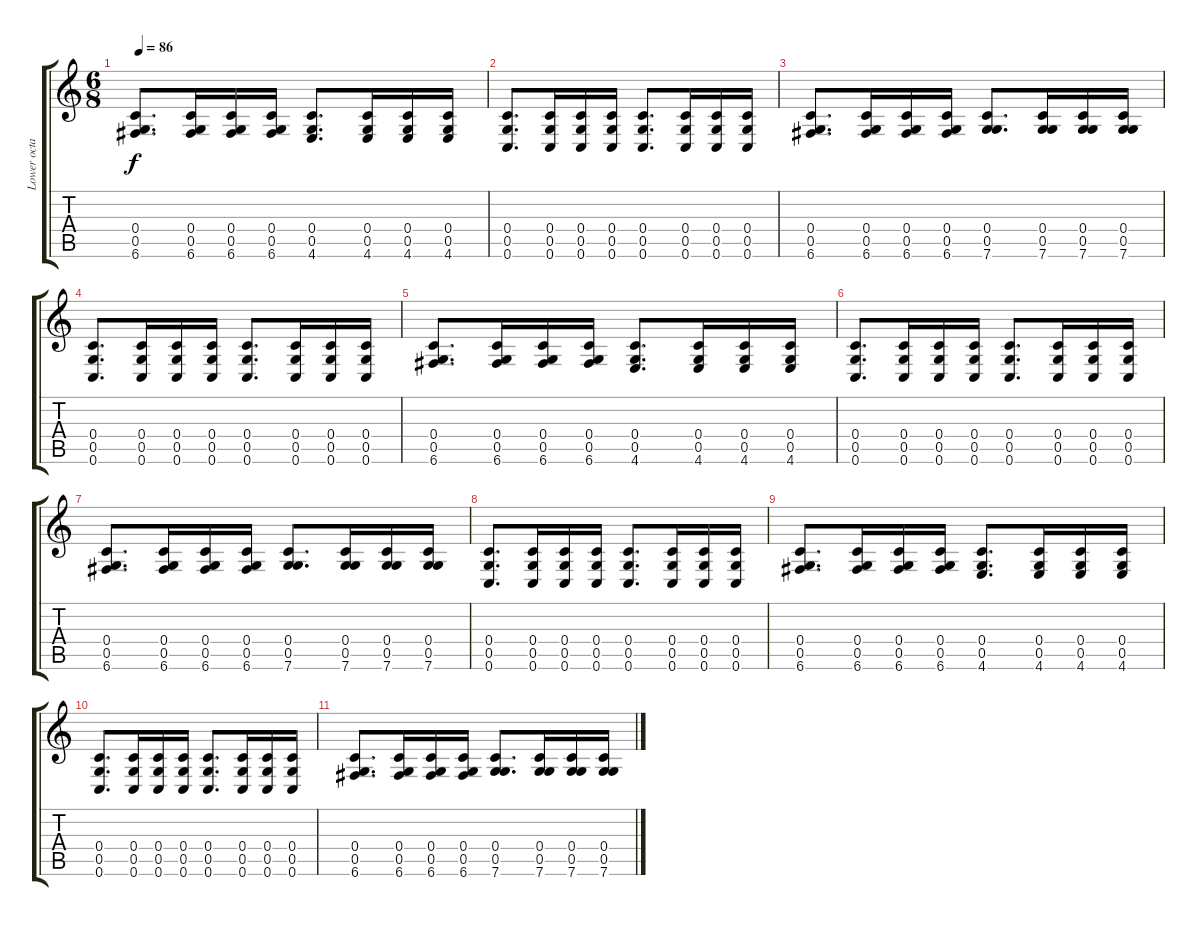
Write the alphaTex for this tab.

\track ("Lower octave" "Lower octa") {mute instrument acousticguitarsteel}
\staff {score tabs}
\tuning (E4 C4 G3 C3 G2 C2) {hide}
\ts (6 8)
\tempo 86
\clef g2
\ks c
(0.4 0.5 6.6).8{d dy f} (0.4 0.5 6.6).16 (0.4 0.5 6.6).16 (0.4 0.5 6.6).16 (0.4 0.5 4.6).8{d} (0.4 0.5 4.6).16 (0.4 0.5 4.6).16 (0.4 0.5 4.6).16 |
(0.4 0.5 0.6).8{d} (0.4 0.5 0.6).16 (0.4 0.5 0.6).16 (0.4 0.5 0.6).16 (0.4 0.5 0.6).8{d} (0.4 0.5 0.6).16 (0.4 0.5 0.6).16 (0.4 0.5 0.6).16 |
(0.4 0.5 6.6).8{d} (0.4 0.5 6.6).16 (0.4 0.5 6.6).16 (0.4 0.5 6.6).16 (0.4 0.5 7.6).8{d} (0.4 0.5 7.6).16 (0.4 0.5 7.6).16 (0.4 0.5 7.6).16 |
(0.4 0.5 0.6).8{d} (0.4 0.5 0.6).16 (0.4 0.5 0.6).16 (0.4 0.5 0.6).16 (0.4 0.5 0.6).8{d} (0.4 0.5 0.6).16 (0.4 0.5 0.6).16 (0.4 0.5 0.6).16 |
(0.4 0.5 6.6).8{d} (0.4 0.5 6.6).16 (0.4 0.5 6.6).16 (0.4 0.5 6.6).16 (0.4 0.5 4.6).8{d} (0.4 0.5 4.6).16 (0.4 0.5 4.6).16 (0.4 0.5 4.6).16 |
(0.4 0.5 0.6).8{d} (0.4 0.5 0.6).16 (0.4 0.5 0.6).16 (0.4 0.5 0.6).16 (0.4 0.5 0.6).8{d} (0.4 0.5 0.6).16 (0.4 0.5 0.6).16 (0.4 0.5 0.6).16 |
(0.4 0.5 6.6).8{d} (0.4 0.5 6.6).16 (0.4 0.5 6.6).16 (0.4 0.5 6.6).16 (0.4 0.5 7.6).8{d} (0.4 0.5 7.6).16 (0.4 0.5 7.6).16 (0.4 0.5 7.6).16 |
(0.4 0.5 0.6).8{d} (0.4 0.5 0.6).16 (0.4 0.5 0.6).16 (0.4 0.5 0.6).16 (0.4 0.5 0.6).8{d} (0.4 0.5 0.6).16 (0.4 0.5 0.6).16 (0.4 0.5 0.6).16 |
(0.4 0.5 6.6).8{d} (0.4 0.5 6.6).16 (0.4 0.5 6.6).16 (0.4 0.5 6.6).16 (0.4 0.5 4.6).8{d} (0.4 0.5 4.6).16 (0.4 0.5 4.6).16 (0.4 0.5 4.6).16 |
(0.4 0.5 0.6).8{d} (0.4 0.5 0.6).16 (0.4 0.5 0.6).16 (0.4 0.5 0.6).16 (0.4 0.5 0.6).8{d} (0.4 0.5 0.6).16 (0.4 0.5 0.6).16 (0.4 0.5 0.6).16 |
(0.4 0.5 6.6).8{d} (0.4 0.5 6.6).16 (0.4 0.5 6.6).16 (0.4 0.5 6.6).16 (0.4 0.5 7.6).8{d} (0.4 0.5 7.6).16 (0.4 0.5 7.6).16 (0.4 0.5 7.6).16
